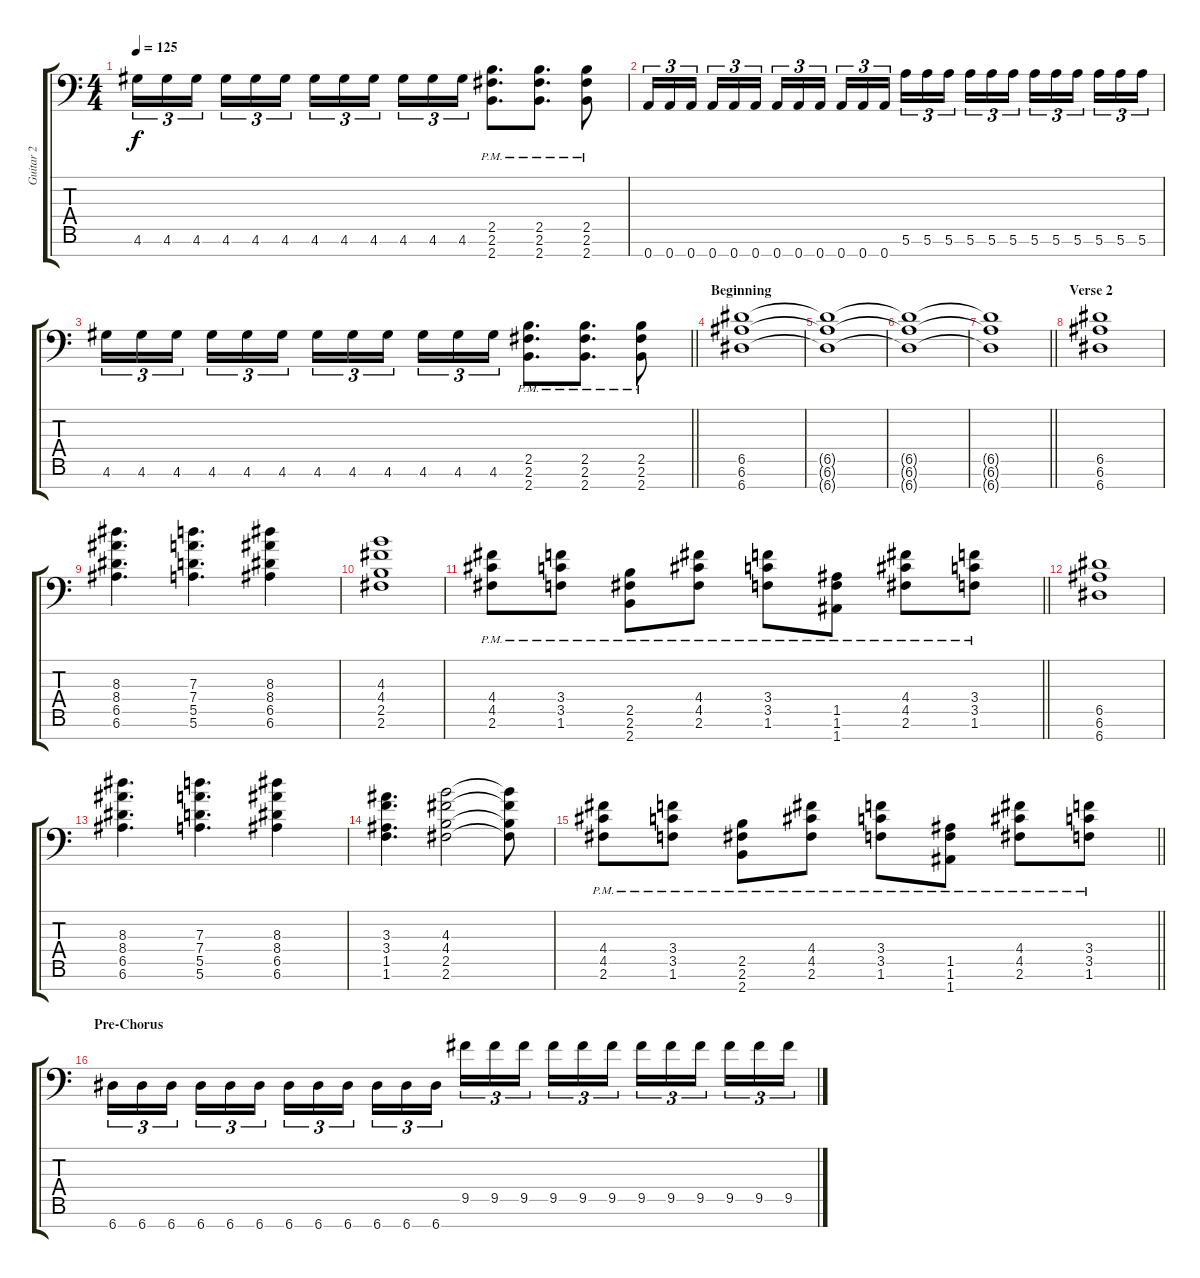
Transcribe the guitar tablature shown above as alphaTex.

\track ("Guitar 2" "Guitar 2") {instrument overdrivenguitar}
\staff {score tabs}
\tuning (E4 B3 G3 D3 A2 E2 A1) {hide}
\ts (4 4)
\tempo 125
\clef f4
\ks c
4.6.16{tu (3 2) dy f} 4.6.16{tu (3 2)} 4.6.16{tu (3 2) beam splitsecondary} 4.6.16{tu (3 2)} 4.6.16{tu (3 2)} 4.6.16{tu (3 2)} 4.6.16{tu (3 2)} 4.6.16{tu (3 2)} 4.6.16{tu (3 2) beam splitsecondary} 4.6.16{tu (3 2)} 4.6.16{tu (3 2)} 4.6.16{tu (3 2)} (2.5{pm} 2.6{pm} 2.7{pm}).8{d} (2.5{pm} 2.6{pm} 2.7{pm}).8{d} (2.5{pm} 2.6{pm} 2.7{pm}).8 |
0.7.16{tu (3 2)} 0.7.16{tu (3 2)} 0.7.16{tu (3 2) beam splitsecondary} 0.7.16{tu (3 2)} 0.7.16{tu (3 2)} 0.7.16{tu (3 2)} 0.7.16{tu (3 2)} 0.7.16{tu (3 2)} 0.7.16{tu (3 2) beam splitsecondary} 0.7.16{tu (3 2)} 0.7.16{tu (3 2)} 0.7.16{tu (3 2)} 5.6.16{tu (3 2)} 5.6.16{tu (3 2)} 5.6.16{tu (3 2) beam splitsecondary} 5.6.16{tu (3 2)} 5.6.16{tu (3 2)} 5.6.16{tu (3 2)} 5.6.16{tu (3 2)} 5.6.16{tu (3 2)} 5.6.16{tu (3 2) beam splitsecondary} 5.6.16{tu (3 2)} 5.6.16{tu (3 2)} 5.6.16{tu (3 2)} |
\barLineRight lightlight
4.6.16{tu (3 2)} 4.6.16{tu (3 2)} 4.6.16{tu (3 2) beam splitsecondary} 4.6.16{tu (3 2)} 4.6.16{tu (3 2)} 4.6.16{tu (3 2)} 4.6.16{tu (3 2)} 4.6.16{tu (3 2)} 4.6.16{tu (3 2) beam splitsecondary} 4.6.16{tu (3 2)} 4.6.16{tu (3 2)} 4.6.16{tu (3 2)} (2.5{pm} 2.6{pm} 2.7{pm}).8{d} (2.5{pm} 2.6{pm} 2.7{pm}).8{d} (2.5{pm} 2.6{pm} 2.7{pm}).8 |
\section ("" "Beginning")
(6.5 6.6 6.7).1{volume 0} |
(6.5{t} 6.6{t} 6.7{t}).1 |
(6.5{t} 6.6{t} 6.7{t}).1 |
\barLineRight lightlight
(6.5{t} 6.6{t} 6.7{t}).1 |
\section ("" "Verse 2")
(6.5 6.6 6.7).1{volume 14} |
(8.3 8.4 6.5 6.6).4{d} (7.3 7.4 5.5 5.6).4{d} (8.3 8.4 6.5 6.6).4 |
(4.3 4.4 2.5 2.6).1 |
\barLineRight lightlight
(4.4{pm} 4.5{pm} 2.6{pm}).8 (3.4{pm} 3.5{pm} 1.6{pm}).8 (2.5{pm} 2.6{pm} 2.7{pm}).8 (4.4{pm} 4.5{pm} 2.6{pm}).8 (3.4{pm} 3.5{pm} 1.6{pm}).8 (1.5{pm} 1.6{pm} 1.7{pm}).8 (4.4{pm} 4.5{pm} 2.6{pm}).8 (3.4{pm} 3.5{pm} 1.6{pm}).8 |
(6.5 6.6 6.7).1 |
(8.3 8.4 6.5 6.6).4{d} (7.3 7.4 5.5 5.6).4{d} (8.3 8.4 6.5 6.6).4 |
(3.3 3.4 1.5 1.6).4{d} (4.3 4.4 2.5 2.6).2 (4.3{t} 4.4{t} 2.5{t} 2.6{t}).8 |
\barLineRight lightlight
(4.4{pm} 4.5{pm} 2.6{pm}).8 (3.4{pm} 3.5{pm} 1.6{pm}).8 (2.5{pm} 2.6{pm} 2.7{pm}).8 (4.4{pm} 4.5{pm} 2.6{pm}).8 (3.4{pm} 3.5{pm} 1.6{pm}).8 (1.5{pm} 1.6{pm} 1.7{pm}).8 (4.4{pm} 4.5{pm} 2.6{pm}).8 (3.4{pm} 3.5{pm} 1.6{pm}).8 |
\section ("" "Pre-Chorus")
6.7.16{tu (3 2)} 6.7.16{tu (3 2)} 6.7.16{tu (3 2) beam splitsecondary} 6.7.16{tu (3 2)} 6.7.16{tu (3 2)} 6.7.16{tu (3 2)} 6.7.16{tu (3 2)} 6.7.16{tu (3 2)} 6.7.16{tu (3 2) beam splitsecondary} 6.7.16{tu (3 2)} 6.7.16{tu (3 2)} 6.7.16{tu (3 2)} 9.5.16{tu (3 2)} 9.5.16{tu (3 2)} 9.5.16{tu (3 2) beam splitsecondary} 9.5.16{tu (3 2)} 9.5.16{tu (3 2)} 9.5.16{tu (3 2)} 9.5.16{tu (3 2)} 9.5.16{tu (3 2)} 9.5.16{tu (3 2) beam splitsecondary} 9.5.16{tu (3 2)} 9.5.16{tu (3 2)} 9.5.16{tu (3 2)}
